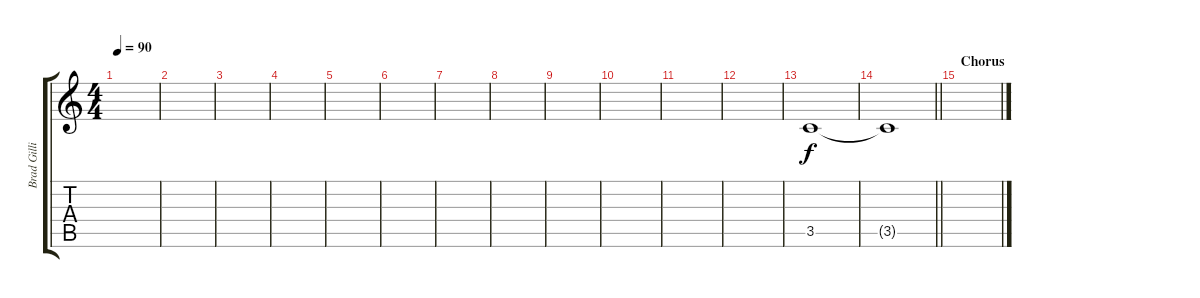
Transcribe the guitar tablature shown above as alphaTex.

\track ("Brad Gillis Lead" "Brad Gilli") {instrument distortionguitar}
\staff {score tabs}
\tuning (E4 B3 G3 D3 A2 E2) {hide}
\ts (4 4)
\tempo 90
\clef g2
\ks c
|
|
|
|
|
|
|
|
|
|
|
|
3.5.1{volume 8} |
\barLineRight lightlight
3.5{t}.1 |
\section ("" "Chorus")
